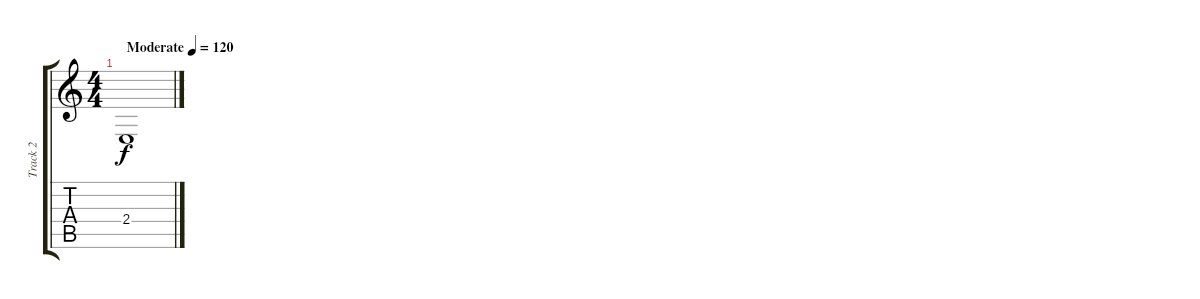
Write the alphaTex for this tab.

\track ("Track 2" "Track 2") {instrument acousticgrandpiano}
\staff {score tabs}
\tuning (E4 B3 G3 D3 A2 E2) {hide}
\ts (4 4)
\tempo (120 "Moderate")
\clef g2
\ks c
2.4.1{dy f instrument acousticgrandpiano}
